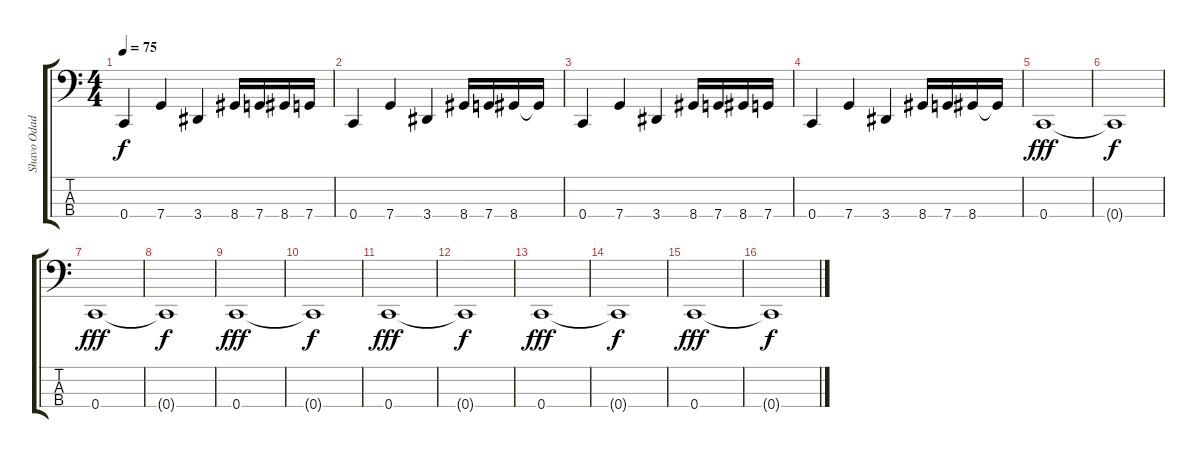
\track ("Shavo Odadjian" "Shavo Odad") {instrument electricbassfinger}
\staff {score tabs}
\tuning (F2 C2 G1 C1) {hide}
\ts (4 4)
\tempo 75
\clef f4
\ks c
0.4.4{dy f} 7.4.4 3.4.4 8.4.16 7.4.16 8.4.16 7.4.16 |
0.4.4 7.4.4 3.4.4 8.4.16 7.4.16 8.4.16 8.4{t}.16 |
0.4.4 7.4.4 3.4.4 8.4.16 7.4.16 8.4.16 7.4.16 |
0.4.4 7.4.4 3.4.4 8.4.16 7.4.16 8.4.16 8.4{t}.16 |
0.4.1{dy fff} |
0.4{t}.1{dy f} |
0.4.1{dy fff} |
0.4{t}.1{dy f} |
0.4.1{dy fff} |
0.4{t}.1{dy f} |
0.4.1{dy fff} |
0.4{t}.1{dy f} |
0.4.1{dy fff} |
0.4{t}.1{dy f} |
0.4.1{dy fff} |
0.4{t}.1{dy f}
